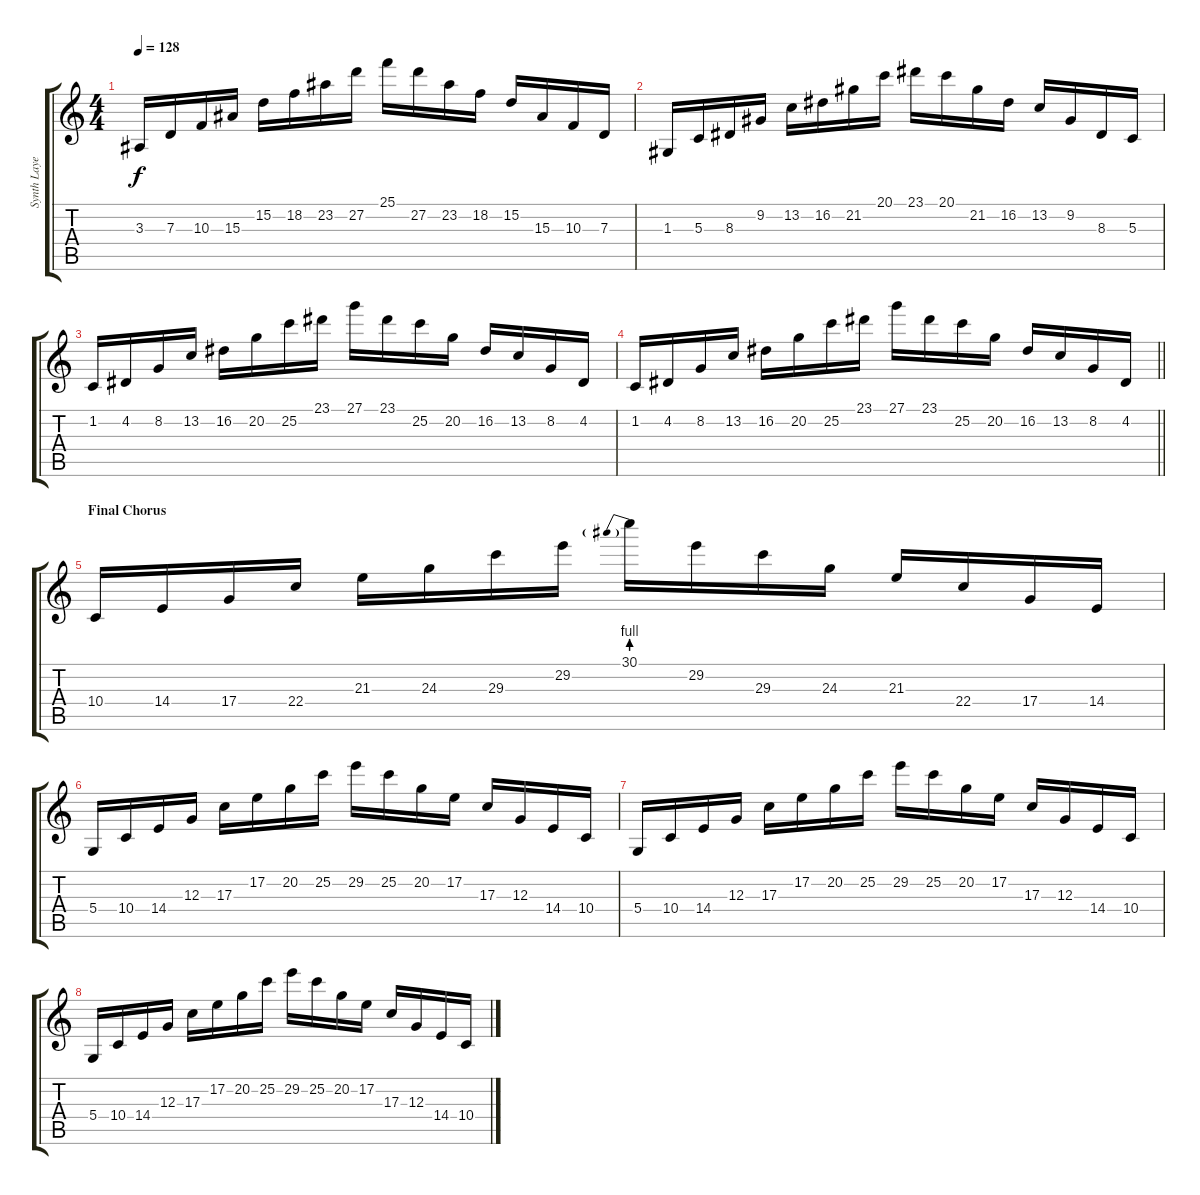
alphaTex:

\track ("Synth Layer 2" "Synth Laye") {instrument orchestralharp}
\staff {score tabs}
\tuning (E4 B3 G3 D3 A2 E2) {hide}
\ts (4 4)
\tempo 128
\clef g2
\ks c
3.3.16{dy f} 7.3.16 10.3.16 15.3.16 15.2.16 18.2.16 23.2.16 27.2.16 25.1.16 27.2.16 23.2.16 18.2.16 15.2.16 15.3.16 10.3.16 7.3.16 |
1.3.16 5.3.16 8.3.16 9.2.16 13.2.16 16.2.16 21.2.16 20.1.16 23.1.16 20.1.16 21.2.16 16.2.16 13.2.16 9.2.16 8.3.16 5.3.16 |
1.2.16 4.2.16 8.2.16 13.2.16 16.2.16 20.2.16 25.2.16 23.1.16 27.1.16 23.1.16 25.2.16 20.2.16 16.2.16 13.2.16 8.2.16 4.2.16 |
\barLineRight lightlight
1.2.16 4.2.16 8.2.16 13.2.16 16.2.16 20.2.16 25.2.16 23.1.16 27.1.16 23.1.16 25.2.16 20.2.16 16.2.16 13.2.16 8.2.16 4.2.16 |
\section ("" "Final Chorus")
10.4.16 14.4.16 17.4.16 22.4.16 21.3.16 24.3.16 29.3.16 29.2.16 30.1{be (prebend 0 4 60 4)}.16 29.2.16 29.3.16 24.3.16 21.3.16 22.4.16 17.4.16 14.4.16 |
5.4.16 10.4.16 14.4.16 12.3.16 17.3.16 17.2.16 20.2.16 25.2.16 29.2.16 25.2.16 20.2.16 17.2.16 17.3.16 12.3.16 14.4.16 10.4.16 |
5.4.16 10.4.16 14.4.16 12.3.16 17.3.16 17.2.16 20.2.16 25.2.16 29.2.16 25.2.16 20.2.16 17.2.16 17.3.16 12.3.16 14.4.16 10.4.16 |
5.4.16 10.4.16 14.4.16 12.3.16 17.3.16 17.2.16 20.2.16 25.2.16 29.2.16 25.2.16 20.2.16 17.2.16 17.3.16 12.3.16 14.4.16 10.4.16
